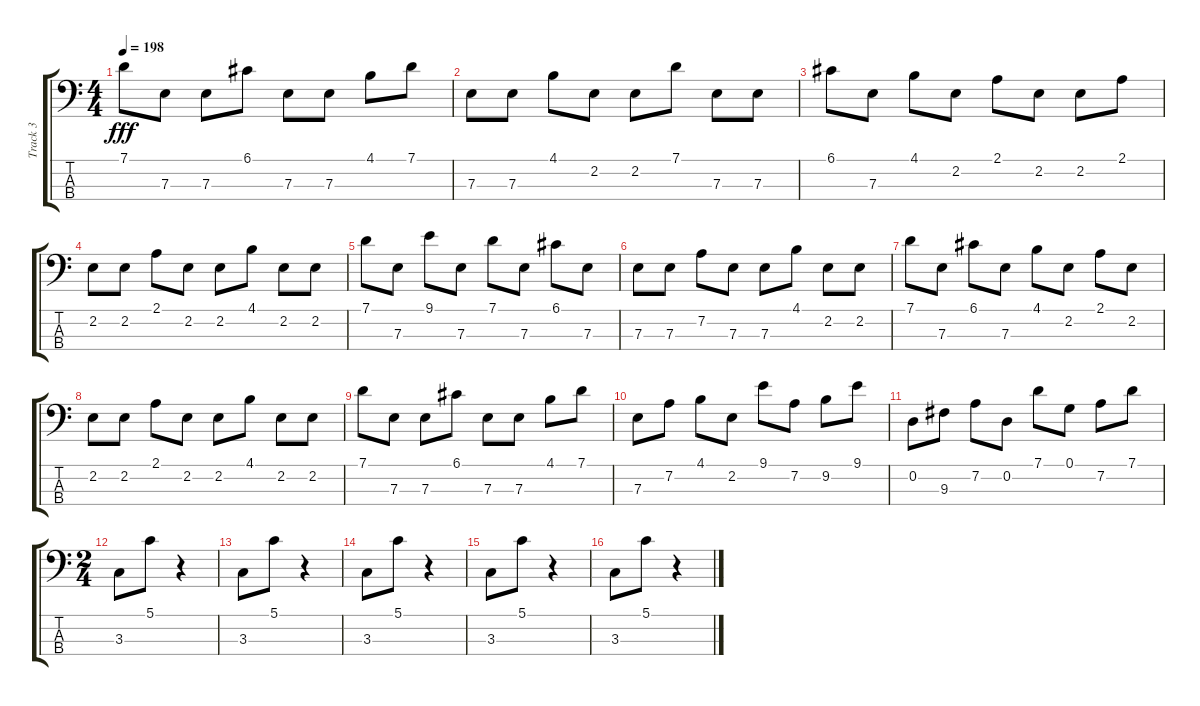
\track ("Track 3" "Track 3") {instrument electricbassfinger}
\staff {score tabs}
\tuning (G2 D2 A1 D1) {hide}
\ts (4 4)
\tempo 198
\clef f4
\ks c
7.1.8{dy fff} 7.3.8 7.3.8 6.1.8 7.3.8 7.3.8 4.1.8 7.1.8 |
7.3.8 7.3.8 4.1.8 2.2.8 2.2.8 7.1.8 7.3.8 7.3.8 |
6.1.8 7.3.8 4.1.8 2.2.8 2.1.8 2.2.8 2.2.8 2.1.8 |
2.2.8 2.2.8 2.1.8 2.2.8 2.2.8 4.1.8 2.2.8 2.2.8 |
7.1.8 7.3.8 9.1.8 7.3.8 7.1.8 7.3.8 6.1.8 7.3.8 |
7.3.8 7.3.8 7.2.8 7.3.8 7.3.8 4.1.8 2.2.8 2.2.8 |
7.1.8 7.3.8 6.1.8 7.3.8 4.1.8 2.2.8 2.1.8 2.2.8 |
2.2.8 2.2.8 2.1.8 2.2.8 2.2.8 4.1.8 2.2.8 2.2.8 |
7.1.8 7.3.8 7.3.8 6.1.8 7.3.8 7.3.8 4.1.8 7.1.8 |
7.3.8 7.2.8 4.1.8 2.2.8 9.1.8 7.2.8 9.2.8 9.1.8 |
0.2.8 9.3.8 7.2.8 0.2.8 7.1.8 0.1.8 7.2.8 7.1.8 |
\ts (2 4)
3.3.8 5.1.8 r.4 |
3.3.8 5.1.8 r.4 |
3.3.8 5.1.8 r.4 |
3.3.8 5.1.8 r.4 |
3.3.8 5.1.8 r.4
